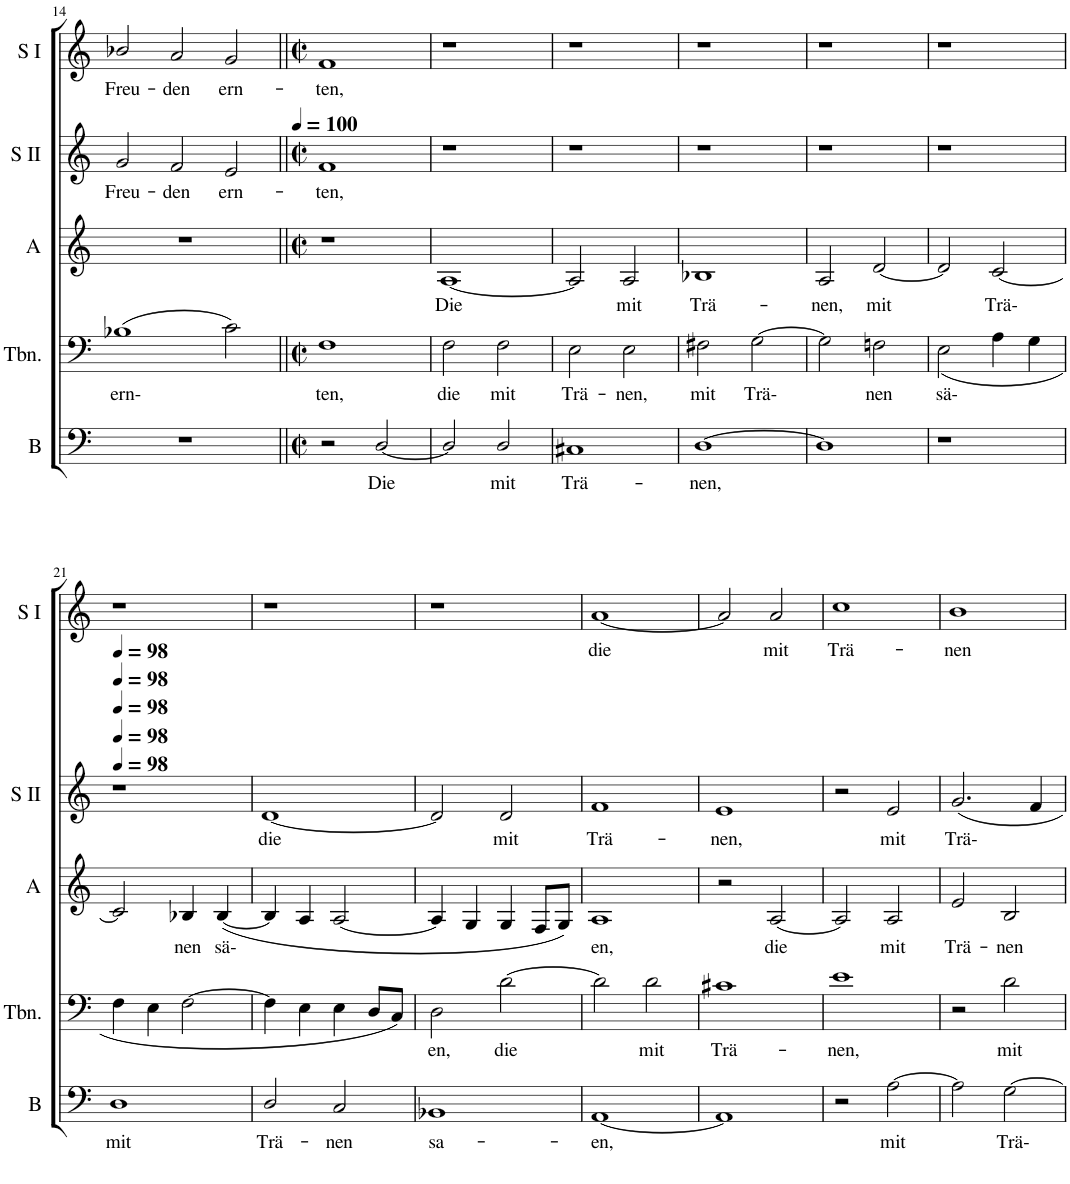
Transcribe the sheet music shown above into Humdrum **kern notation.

**kern	**text	**kern	**text	**kern	**text	**kern	**text	**kern	**text
*part5	*part5	*part4	*part4	*part3	*part3	*part2	*part2	*part1	*part1
*staff5	*staff5	*staff4	*staff4	*staff3	*staff3	*staff2	*staff2	*staff1	*staff1
*I"Bass	*	*I"Trombone	*	*I"Alto	*	*I"Soprano II	*	*I"Soprano I	*
*I'B	*	*I'Tbn.	*	*I'A	*	*I'S II	*	*I'S I	*
!!LO:PB:g=z
*clefF4	*	*clefF4	*	*clefG2	*	*clefG2	*	*clefG2	*
*k[]	*	*k[]	*	*k[]	*	*k[]	*	*k[]	*
*M3/2	*	*M3/2	*	*M3/2	*	*M3/2	*	*M3/2	*
=14	=14	=14	=14	=14	=14	=14	=14	=14	=14
!	!	!	!LO:LY:b	!	!	!	!LO:LY:b	!	!LO:LY:b
1.r	.	(>1B-X	ern-	1.r	.	2g/	Freu-	2b-X/	Freu-
!	!	!	!	!	!	!	!LO:LY:b	!	!LO:LY:b
.	.	.	.	.	.	2f/	-den	2a/	-den
!	!	!	!	!	!	!	!LO:LY:b	!	!LO:LY:b
.	.	2c\)	.	.	.	2e/	ern-	2g/	ern-
=15||	=15||	=15||	=15||	=15||	=15||	=15||	=15||	=15||	=15||
*M2/2	*	*M2/2	*	*M2/2	*	*M2/2	*	*M2/2	*
*met(c|)	*	*met(c|)	*	*met(c|)	*	*met(c|)	*	*met(c|)	*
*	*	*	*	*	*	*	*	*MM100	*
!	!	!	!LO:LY:b	!	!	!	!LO:LY:b	!	!LO:LY:b
2r	.	1F	ten,	1r	.	1f	-ten,	1f	-ten,
!	!LO:LY:b	!	!	!	!	!	!	!	!
[2D/	Die	.	.	.	.	.	.	.	.
=16	=16	=16	=16	=16	=16	=16	=16	=16	=16
!	!	!	!LO:LY:b	!	!LO:LY:b	!	!	!	!
2D/]	.	2F\	die	[1A	Die	1r	.	1r	.
!	!LO:LY:b	!	!LO:LY:b	!	!	!	!	!	!
2D/	mit	2F\	mit	.	.	.	.	.	.
=17	=17	=17	=17	=17	=17	=17	=17	=17	=17
!	!LO:LY:b	!	!LO:LY:b	!	!	!	!	!	!
1C#X	Trä-	2E\	Trä-	2A/]	.	1r	.	1r	.
!	!	!	!LO:LY:b	!	!LO:LY:b	!	!	!	!
.	.	2E\	-nen,	2A/	mit	.	.	.	.
=18	=18	=18	=18	=18	=18	=18	=18	=18	=18
!	!LO:LY:b	!	!LO:LY:b	!	!LO:LY:b	!	!	!	!
[1D	-nen,	2F#X\	mit	1B-X	Trä-	1r	.	1r	.
!	!	!	!LO:LY:b	!	!	!	!	!	!
.	.	[2G\	Trä-	.	.	.	.	.	.
=19	=19	=19	=19	=19	=19	=19	=19	=19	=19
!	!	!	!	!	!LO:LY:b	!	!	!	!
1D]	.	2G\]	.	2A/	-nen,	1r	.	1r	.
!	!	!	!LO:LY:b	!	!LO:LY:b	!	!	!	!
.	.	2Fn\	nen	[2d/	mit	.	.	.	.
=20	=20	=20	=20	=20	=20	=20	=20	=20	=20
!	!	!	!LO:LY:b	!	!	!	!	!	!
1r	.	(<2E\	sä-	2d/]	.	1r	.	1r	.
!	!	!	!	!	!LO:LY:b	!	!	!	!
.	.	4A\	.	[2c/	Trä-	.	.	.	.
.	.	4G\	.	.	.	.	.	.	.
!!LO:LB:g=z
=21	=21	=21	=21	=21	=21	=21	=21	=21	=21
*	*	*	*	*	*	*	*	*MM98	*
!	!LO:LY:b	!	!	!	!	!	!	!	!
1D	mit	4F\	.	2c/]	.	1r	.	1r	.
.	.	4E\	.	.	.	.	.	.	.
!	!	!	!	!	!LO:LY:b	!	!	!	!
.	.	[2F\	.	4B-X/	nen	.	.	.	.
!	!	!	!	!	!LO:LY:b	!	!	!	!
.	.	.	.	(<[4B-/	sä-	.	.	.	.
=22	=22	=22	=22	=22	=22	=22	=22	=22	=22
!	!LO:LY:b	!	!	!	!	!	!LO:LY:b	!	!
2D/	Trä-	4F\]	.	4B-/]	.	[1d	die	1r	.
.	.	4E\	.	4A/	.	.	.	.	.
!	!LO:LY:b	!	!	!	!	!	!	!	!
2C/	-nen	4E\	.	[2A/	.	.	.	.	.
.	.	8D/L	.	.	.	.	.	.	.
.	.	8C/J)	.	.	.	.	.	.	.
=23	=23	=23	=23	=23	=23	=23	=23	=23	=23
!	!LO:LY:b	!	!LO:LY:b	!	!	!	!	!	!
1BB-X	sa-	2D\	en,	4A/]	.	2d/]	.	1r	.
.	.	.	.	4G/	.	.	.	.	.
!	!	!	!LO:LY:b	!	!	!	!LO:LY:b	!	!
.	.	[2d\	die	4G/	.	2d/	mit	.	.
.	.	.	.	8F/L	.	.	.	.	.
.	.	.	.	8G/J)	.	.	.	.	.
=24	=24	=24	=24	=24	=24	=24	=24	=24	=24
!	!LO:LY:b	!	!	!	!LO:LY:b	!	!LO:LY:b	!	!LO:LY:b
[1AA	-en,	2d\]	.	1A	en,	1f	Trä-	[1a	die
!	!	!	!LO:LY:b	!	!	!	!	!	!
.	.	2d\	mit	.	.	.	.	.	.
=25	=25	=25	=25	=25	=25	=25	=25	=25	=25
!	!	!	!LO:LY:b	!	!	!	!LO:LY:b	!	!
1AA]	.	1c#X	Trä-	2r	.	1e	-nen,	2a/]	.
!	!	!	!	!	!LO:LY:b	!	!	!	!LO:LY:b
.	.	.	.	[2A/	die	.	.	2a/	mit
=26	=26	=26	=26	=26	=26	=26	=26	=26	=26
!	!	!	!LO:LY:b	!	!	!	!	!	!LO:LY:b
2r	.	1e	-nen,	2A/]	.	2r	.	1cc	Trä-
!	!LO:LY:b	!	!	!	!LO:LY:b	!	!LO:LY:b	!	!
[2A\	mit	.	.	2A/	mit	2e/	mit	.	.
=27	=27	=27	=27	=27	=27	=27	=27	=27	=27
!	!	!	!	!	!LO:LY:b	!	!LO:LY:b	!	!LO:LY:b
2A\]	.	2r	.	2e/	Trä-	2.g/	Trä-	1b	-nen
!	!LO:LY:b	!	!LO:LY:b	!	!LO:LY:b	!	!	!	!
[2G\	Trä-	2d\	mit	2B/	-nen	.	.	.	.
.	.	.	.	.	.	4f/	.	.	.
=	=	=	=	=	=	=	=	=	=
*-	*-	*-	*-	*-	*-	*-	*-	*-	*-
